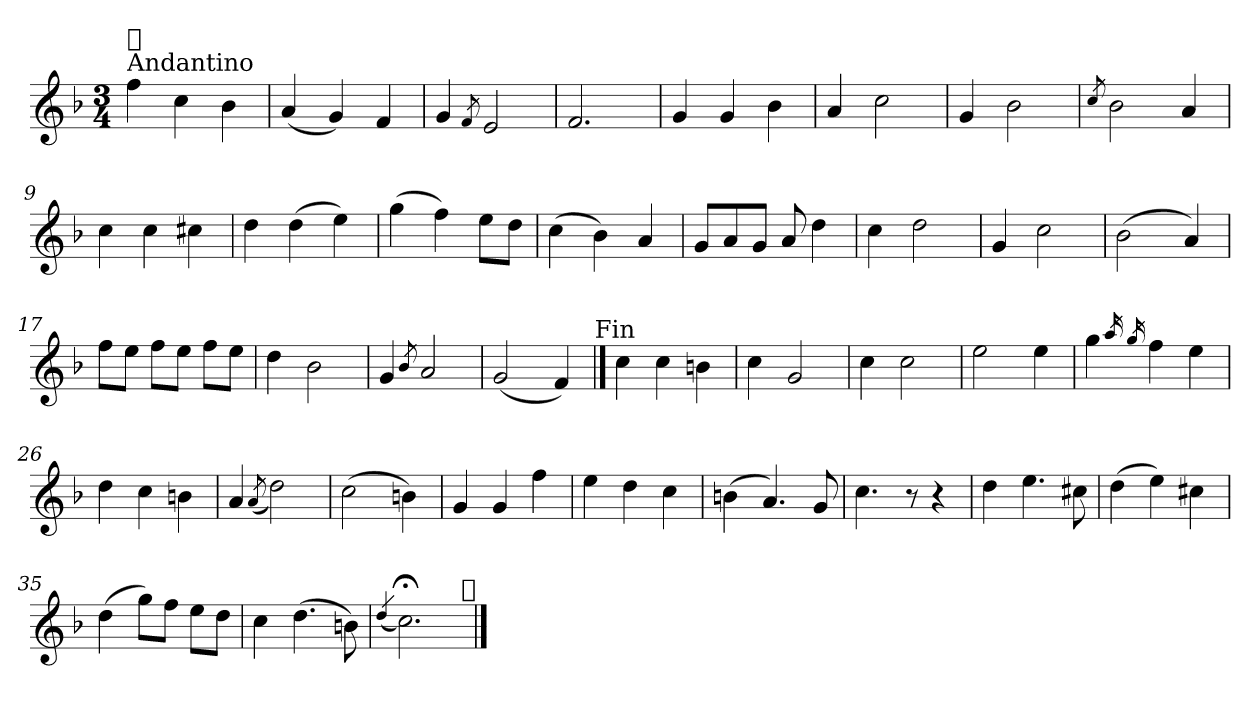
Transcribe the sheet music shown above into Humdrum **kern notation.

**kern
*part1
*staff1
*clefG2
*k[b-]
*F:
*M3/4
=1
!LO:TX:a:t=Andantino
!LO:TX:a:t=𝄋
4ff\
4cc\
4b-\
=2
(<4a/
4g/)
4f/
=3
4g/
8qf/
2e/
=4
2.f/
=5
4g/
4g/
4b-\
=6
4a/
2cc\
=7
4g/
2b-\
!!LO:LB:g=z
=8
8qcc/
2b-\
4a/
=9
4cc\
4cc\
4cc#X\
=10
4dd\
(>4dd\
4ee\)
=11
(>4gg\
4ff\)
8ee\L
8dd\J
=12
(>4cc\
4b-\)
4a/
=13
8g/L
8a/
8g/J
8a/
4dd\
=14
4cc\
2dd\
=15
4g/
2cc\
!!LO:LB:g=z
=16
(>2b-\
4a/)
=17
8ff\L
8ee\J
8ff\L
8ee\J
8ff\L
8ee\J
=18
4dd\
2b-\
=19
4g/
8qb-/
2a/
=20
(<2g/
4f/)
!LO:TX:a:t=Fin
==21
4cc\
4cc\
4bn\
=22
4cc\
2g/
=23
4cc\
2cc\
!!LO:LB:g=z
=24
2ee\
4ee\
=25
4gg\
16qaa/
16qgg/
4ff\
4ee\
=26
4dd\
4cc\
4bn\
=27
4a/
(<8qa/
2dd\)
=28
(>2cc\
4bn\)
=29
4g/
4g/
4ff\
=30
4ee\
4dd\
4cc\
=31
(>4bn\
4.a/)
8g/
!!LO:LB:g=z
=32
4.cc\
8r
4r
=33
4dd\
4.ee\
8cc#X\
=34
(>4dd\
4ee\)
4cc#X\
=35
(>4dd\
8gg\L)
8ff\J
8ee\L
8dd\J
=36
4cc\
(>4.dd\
8bn\)
=37
(<4qdd/
2.cc;<\)
!LO:TX:a:t=𝄋
==
*-
